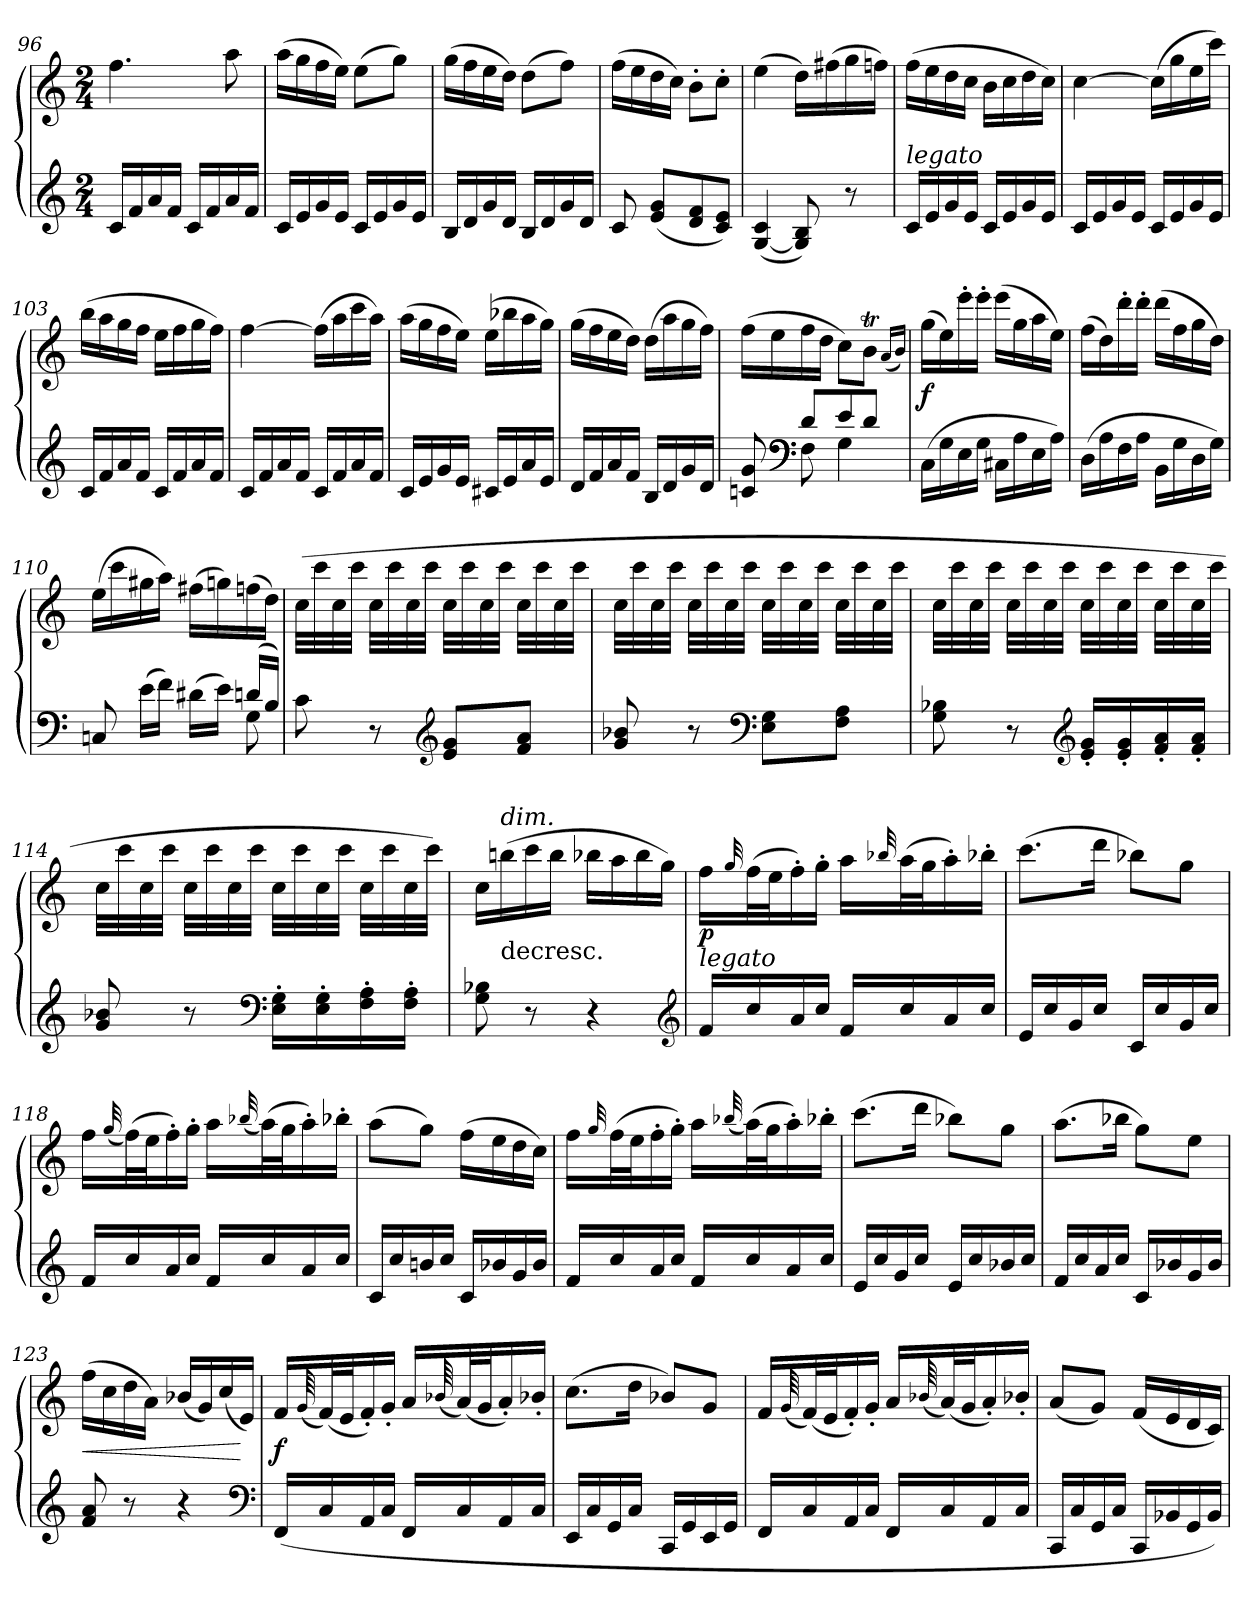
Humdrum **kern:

**kern	**kern	**dynam
*part1	*part1	*part1
*staff2	*staff1	*staff1/2
*clefG2	*clefG2	*
*k[]	*k[]	*
*C:	*C:	*
*M2/4	*M2/4	*
=96	=96	=96
16cLL	4.ff	.
16f	.	.
16a	.	.
16fJJ	.	.
16cLL	.	.
16f	.	.
16a	8aa	.
16fJJ	.	.
=97	=97	=97
16cLL	(16aaLL	.
16e	16gg	.
16g	16ff	.
16eJJ	16eeJJ)	.
16cLL	(8eeL	.
16e	.	.
16g	8ggJ)	.
16eJJ	.	.
=98	=98	=98
16BLL	(16ggLL	.
16d	16ff	.
16g	16ee	.
16dJJ	16ddJJ)	.
16BLL	(8ddL	.
16d	.	.
16g	8ffJ)	.
16dJJ	.	.
=99	=99	=99
8c	(16ffLL	.
.	16ee	.
(8e 8gL	16dd	.
.	16ccJJ)	.
8d 8f	8b'L	.
8c 8eJ)	8cc'J	.
=100	=100	=100
(>[4G 4c	(4ee	.
8G] 8B)	16ddLL)	.
.	(16ff#X	.
8r	16gg	.
.	16ffnJJ)	.
=101	=101	=101
!LO:TX:a:i:t=legato	!	!
16cLL	(16ffLL	.
16e	16ee	.
16g	16dd	.
16eJJ	16ccJJ	.
16cLL	16bLL	.
16e	16cc	.
16g	16dd	.
16eJJ	16ccJJ)	.
=102	=102	=102
16cLL	[4cc	.
16e	.	.
16g	.	.
16eJJ	.	.
16cLL	(16ccLL]	.
16e	16gg	.
16g	16ee	.
16eJJ	16cccJJ)	.
=103	=103	=103
16cLL	(16bbLL	.
16f	16aa	.
16a	16gg	.
16fJJ	16ffJJ	.
16cLL	16eeLL	.
16f	16ff	.
16a	16gg	.
16fJJ	16ffJJ)	.
=104	=104	=104
16cLL	[4ff	.
16f	.	.
16a	.	.
16fJJ	.	.
16cLL	(16ffLL]	.
16f	16aa	.
16a	16ccc	.
16fJJ	16aaJJ)	.
=105	=105	=105
16cLL	(16aaLL	.
16e	16gg	.
16g	16ff	.
16eJJ	16eeJJ)	.
16c#XLL	(16eeLL	.
16e	16bb-X	.
16a	16aa	.
16eJJ	16ggJJ)	.
=106	=106	=106
16dLL	(16ggLL	.
16f	16ff	.
16a	16ee	.
16fJJ	16ddJJ)	.
16BLL	(16ddLL	.
16d	16aa	.
16g	16gg	.
16dJJ	16ffJJ)	.
=107	=107	=107
*^	*	*
8cn 8g	8ryy	(16ffLL	.
.	.	16ee	.
*clefF4	*	*	*
8dL	8F	16ff	.
.	.	16ddJJ	.
8e	4G	8ccL)	.
8dJ	.	8btJ	.
*v	*v	*	*
.	(16qaLL	.
.	16qbJJ)	.
=108	=108	=108
(16CLL	(16ggLL	f
16G	16ee)	.
16E	16eee'	.
16GJJ	16eee'JJ	.
16C#XLL	(16eeeLL	.
16A	16gg	.
16E	16aa	.
16AJJ)	16eeJJ)	.
=109	=109	=109
(16DLL	(16ffLL	.
16A	16dd)	.
16F	16ddd'	.
16AJJ	16ddd'JJ	.
16BBLL	(16dddLL	.
16G	16ff	.
16D	16gg	.
16GJJ)	16ddJJ)	.
=110	=110	=110
*^	*	*
8Cn	8ryy	(16eeLL	.
.	.	16ccc	.
4ryy	(16eLL	16gg#X	.
.	16fJJ)	16aaJJ)	.
.	(16d#XLL	(16ff#XLL	.
.	16eJJ)	16ggn)	.
(16dnLL	8G	(16ffn	.
16BJJ)	.	16ddJJ)	.
*v	*v	*	*
=111	=111	=111
8c	(32ccLLL	.
.	32ccc	.
.	32cc	.
.	32cccJJJ	.
8r	32ccLLL	.
.	32ccc	.
.	32cc	.
.	32cccJJJ	.
*clefG2	*	*
8e 8gL	32ccLLL	.
.	32ccc	.
.	32cc	.
.	32cccJJJ	.
8f 8aJ	32ccLLL	.
.	32ccc	.
.	32cc	.
.	32cccJJJ	.
=112	=112	=112
8g 8b-X	32ccLLL	.
.	32ccc	.
.	32cc	.
.	32cccJJJ	.
8r	32ccLLL	.
.	32ccc	.
.	32cc	.
.	32cccJJJ	.
*clefF4	*	*
8E 8GL	32ccLLL	.
.	32ccc	.
.	32cc	.
.	32cccJJJ	.
8F 8AJ	32ccLLL	.
.	32ccc	.
.	32cc	.
.	32cccJJJ	.
=113	=113	=113
8G 8B-X	32ccLLL	.
.	32ccc	.
.	32cc	.
.	32cccJJJ	.
8r	32ccLLL	.
.	32ccc	.
.	32cc	.
.	32cccJJJ	.
*clefG2	*	*
16e' 16g'LL	32ccLLL	.
.	32ccc	.
16e' 16g'	32cc	.
.	32cccJJJ	.
16f' 16a'	32ccLLL	.
.	32ccc	.
16f' 16a'JJ	32cc	.
.	32cccJJJ	.
=114	=114	=114
8g 8b-X	32ccLLL	.
.	32ccc	.
.	32cc	.
.	32cccJJJ	.
8r	32ccLLL	.
.	32ccc	.
.	32cc	.
.	32cccJJJ	.
*clefF4	*	*
16E' 16G'LL	32ccLLL	.
.	32ccc	.
16E' 16G'	32cc	.
.	32cccJJJ	.
16F' 16A'	32ccLLL	.
.	32ccc	.
16F' 16A'JJ	32cc	.
.	32cccJJJ)	.
=115	=115	=115
8G 8B-X	16ccLL	.
!	!LO:TX:c:t=decresc.	!
!	!LO:TX:a:i:t=dim.	!
.	(16bbn	.
8r	16ccc	.
.	16bbJJ	.
4r	16bb-XLL	.
.	16aa	.
.	16bb-	.
.	16ggJJ)	.
*clefG2	*	*
=116	=116	=116
!LO:TX:a:i:t=legato	!	!
16fLL	16ffLL	p
.	32qqgg	.
16cc	(32ffL	.
.	32eeJ	.
16a	16ff')	.
16ccJJ	16gg'JJ	.
16fLL	16aaLL	.
.	32qqbb-X	.
16cc	(32aaL	.
.	32ggJ	.
16a	16aa')	.
16ccJJ	16bb-X'JJ	.
=117	=117	=117
16eLL	(8.cccL	.
16cc	.	.
16g	.	.
16ccJJ	16dddJk	.
16cLL	8bb-XL)	.
16cc	.	.
16g	8ggJ	.
16ccJJ	.	.
=118	=118	=118
16fLL	16ffLL	.
.	(32qqgg	.
16cc	(32ffL)	.
.	32eeJ	.
16a	16ff')	.
16ccJJ	16gg'JJ	.
16fLL	16aaLL	.
.	(32qqbb-X	.
16cc	(32aaL)	.
.	32ggJ	.
16a	16aa')	.
16ccJJ	16bb-X'JJ	.
=119	=119	=119
16cLL	(8aaL	.
16cc	.	.
16bn	8ggJ)	.
16ccJJ	.	.
16cLL	(16ffLL	.
16b-X	16ee	.
16g	16dd	.
16b-JJ	16ccJJ)	.
=120	=120	=120
16fLL	16ffLL	.
.	32qqgg	.
16cc	(32ffL	.
.	32eeJ	.
16a	16ff'	.
16ccJJ	16gg'JJ)	.
16fLL	16aaLL	.
.	(32qqbb-X	.
16cc	(32aaL)	.
.	32ggJ	.
16a	16aa')	.
16ccJJ	16bb-X'JJ	.
=121	=121	=121
16eLL	(8.cccL	.
16cc	.	.
16g	.	.
16ccJJ	16dddJk	.
16eLL	8bb-XL)	.
16cc	.	.
16b-X	8ggJ	.
16ccJJ	.	.
=122	=122	=122
16fLL	(8.aaL	.
16cc	.	.
16a	.	.
16ccJJ	16bb-XJk	.
16cLL	8ggL)	.
16b-X	.	.
16g	8eeJ	.
16b-JJ	.	.
=123	=123	=123
8f 8a	(16ffLL	<
.	16cc	.
8r	16dd	.
.	16aJJ)	.
4r	(16b-XLL	.
.	16g)	.
.	(16cc	.
.	16eJJ)	[
*clefF4	*	*
=124	=124	=124
(16FFLL	16fLL	f
.	(64qqg	.
16C	(32fL)	.
.	32eJ	.
16AA	16f')	.
16CJJ	16g'JJ	.
16FFLL	16aLL	.
.	(64qqb-X	.
16C	(32aL)	.
.	32gJ	.
16AA	16a')	.
16CJJ	16b-X'JJ	.
=125	=125	=125
16EELL	(8.ccL	.
16C	.	.
16GG	.	.
16CJJ	16ddJk	.
16CCLL	8b-XL)	.
16GG	.	.
16EE	8gJ	.
16GGJJ	.	.
=126	=126	=126
16FFLL	16fLL	.
.	(64qqg	.
16C	(32fL)	.
.	32eJ	.
16AA	16f')	.
16CJJ	16g'JJ	.
16FFLL	16aLL	.
.	(64qqb-X	.
16C	(32aL)	.
.	32gJ	.
16AA	16a')	.
16CJJ	16b-X'JJ	.
=127	=127	=127
16CCLL	(8aL	.
16C	.	.
16GG	8gJ)	.
16CJJ	.	.
16CCLL	(16fLL	.
16BB-X	16e	.
16GG	16d	.
16BB-JJ)	16cJJ)	.
=	=	=
*-	*-	*-
